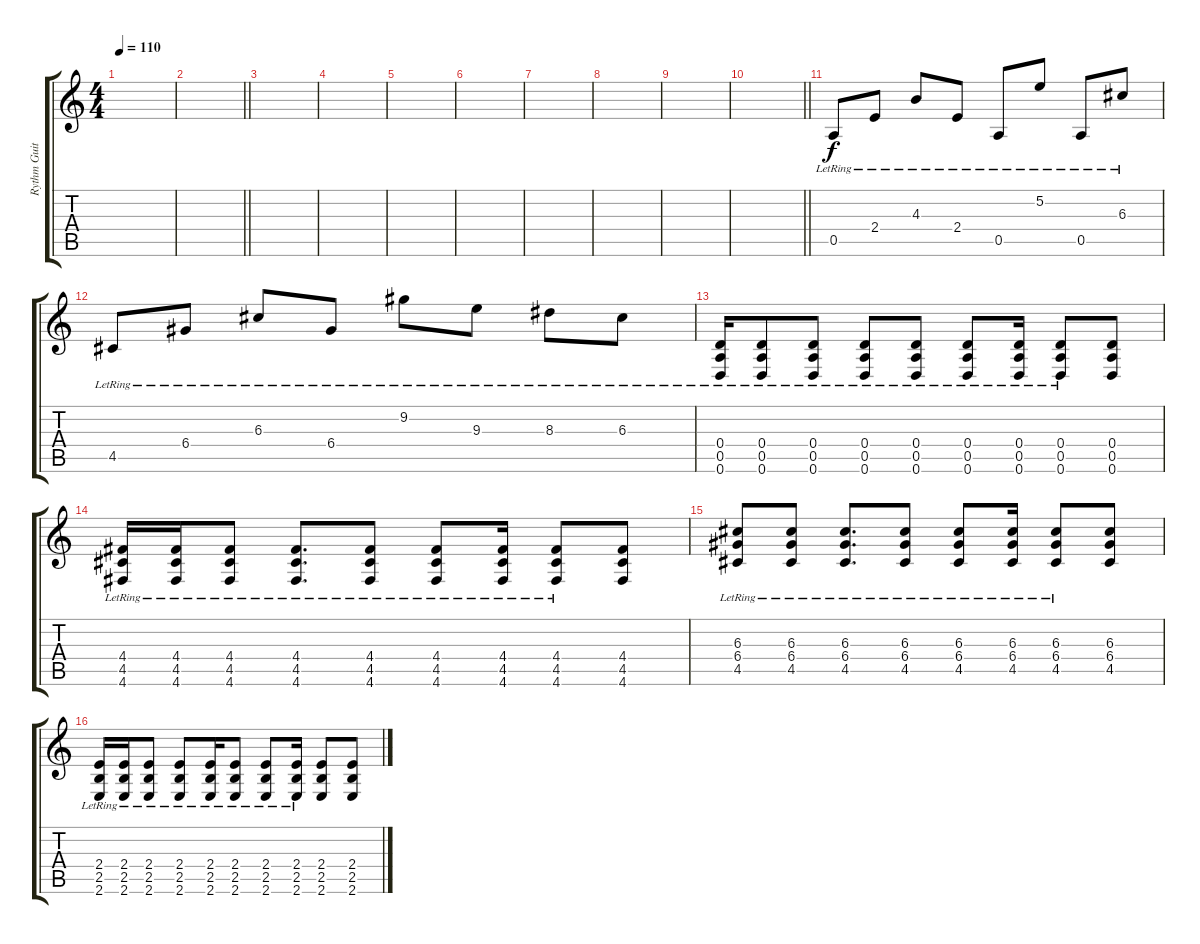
\track ("Rythm Guitar" "Rythm Guit") {instrument distortionguitar}
\staff {score tabs}
\tuning (E4 B3 G3 D3 A2 D2) {hide}
\ts (4 4)
\tempo 110
\clef g2
\ks c
|
\barLineRight lightlight
|
|
|
|
|
|
|
|
\barLineRight lightlight
|
0.5{lr}.8 2.4{lr}.8 4.3{lr}.8 2.4{lr}.8 0.5{lr}.8 5.2{lr}.8 0.5{lr}.8 6.3{lr}.8 |
4.5{lr}.8 6.4{lr}.8 6.3{lr}.8 6.4{lr}.8 9.2{lr}.8 9.3{lr}.8 8.3{lr}.8 6.3{lr}.8 |
(0.4{lr} 0.5{lr} 0.6{lr}).16{volume 16 balance 16 instrument distortionguitar} (0.4{lr} 0.5{lr} 0.6{lr}).8 (0.4{lr} 0.5{lr} 0.6{lr}).8 (0.4{lr} 0.5{lr} 0.6{lr}).8 (0.4{lr} 0.5{lr} 0.6{lr}).8 (0.4{lr} 0.5{lr} 0.6{lr}).8 (0.4{lr} 0.5{lr} 0.6{lr}).16 (0.4{lr} 0.5{lr} 0.6{lr}).8 (0.4 0.5 0.6).8 |
(4.4 4.5{lr} 4.6{lr}).16 (4.4 4.5{lr} 4.6{lr}).16 (4.4 4.5{lr} 4.6{lr}).8 (4.4{lr} 4.5{lr} 4.6{lr}).8{d} (4.4 4.5{lr} 4.6{lr}).8 (4.4 4.5{lr} 4.6{lr}).8 (4.4 4.5{lr} 4.6{lr}).16 (4.4 4.5{lr} 4.6{lr}).8 (4.4 4.5 4.6).8 |
(6.3{lr} 6.4{lr} 4.5{lr}).8 (6.3{lr} 6.4{lr} 4.5{lr}).8 (6.3{lr} 6.4{lr} 4.5{lr}).8{d} (6.3{lr} 6.4{lr} 4.5{lr}).8 (6.3{lr} 6.4{lr} 4.5{lr}).8 (6.3{lr} 6.4{lr} 4.5{lr}).16 (6.3{lr} 6.4{lr} 4.5{lr}).8 (6.3 6.4 4.5).8 |
(2.4{lr} 2.5{lr} 2.6{lr}).16 (2.4{lr} 2.5{lr} 2.6{lr}).16 (2.4{lr} 2.5{lr} 2.6{lr}).8 (2.4{lr} 2.5{lr} 2.6{lr}).8 (2.4{lr} 2.5{lr} 2.6{lr}).16 (2.4{lr} 2.5{lr} 2.6{lr}).8 (2.4{lr} 2.5{lr} 2.6{lr}).8 (2.4{lr} 2.5{lr} 2.6{lr}).16 (2.4 2.5 2.6).8 (2.4 2.5 2.6).8
